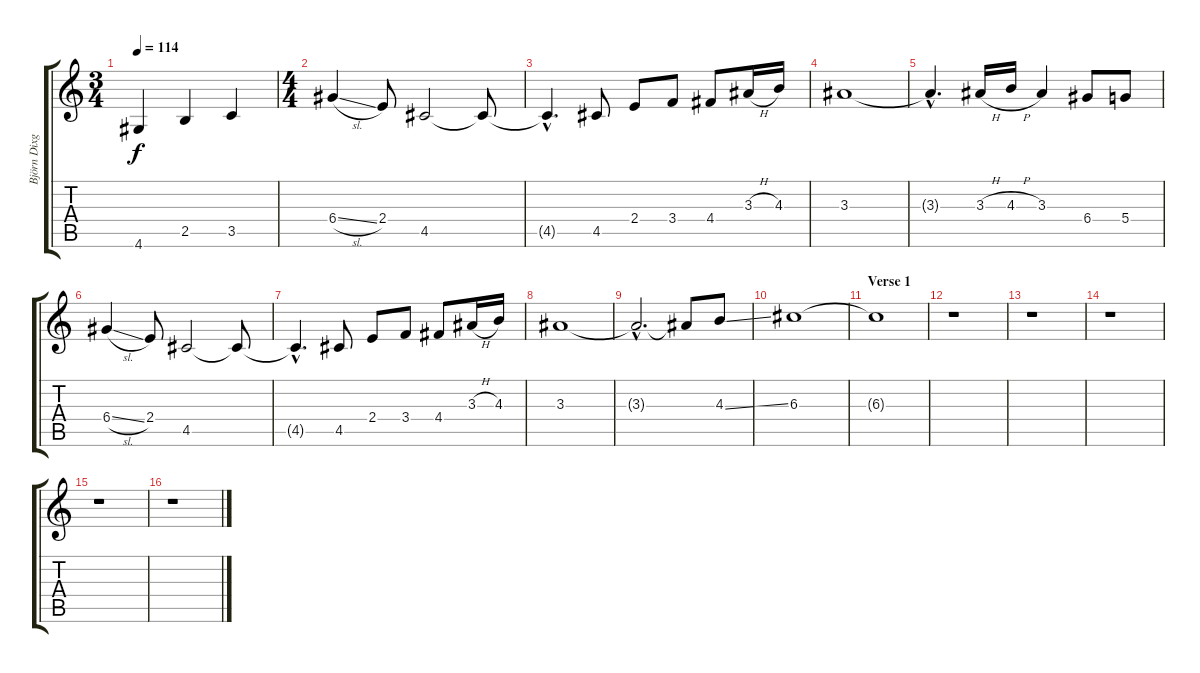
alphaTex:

\track ("Björn Dixgard -  Lead Guitar" "Björn Dixg") {instrument distortionguitar}
\staff {score tabs}
\tuning (E4 B3 G3 D3 A2 E2) {hide}
\ts (3 4)
\tempo 114
\clef g2
\ks c
4.6.4{dy f volume 11 instrument distortionguitar} 2.5.4 3.5.4 |
\ts (4 4)
6.4{sl}.4 2.4.8 4.5.2 4.5{t}.8 |
4.5{hac t}.4{d} 4.5.8 2.4.8 3.4.8 4.4.8 3.3{h}.16 4.3.16 |
3.3.1 |
3.3{hac t}.4{d} 3.3{h}.16 4.3{h}.16 3.3.4 6.4.8 5.4.8 |
6.4{sl}.4 2.4.8 4.5.2 4.5{t}.8 |
4.5{hac t}.4{d} 4.5.8 2.4.8 3.4.8 4.4.8 3.3{h}.16 4.3.16 |
3.3.1 |
3.3{hac t}.2{d} 3.3{t}.8 4.3{ss}.8 |
6.3.1{volume 5} |
\section ("" "Verse 1")
6.3{t}.1 |
r.1 |
r.1 |
r.1 |
r.1 |
r.1
